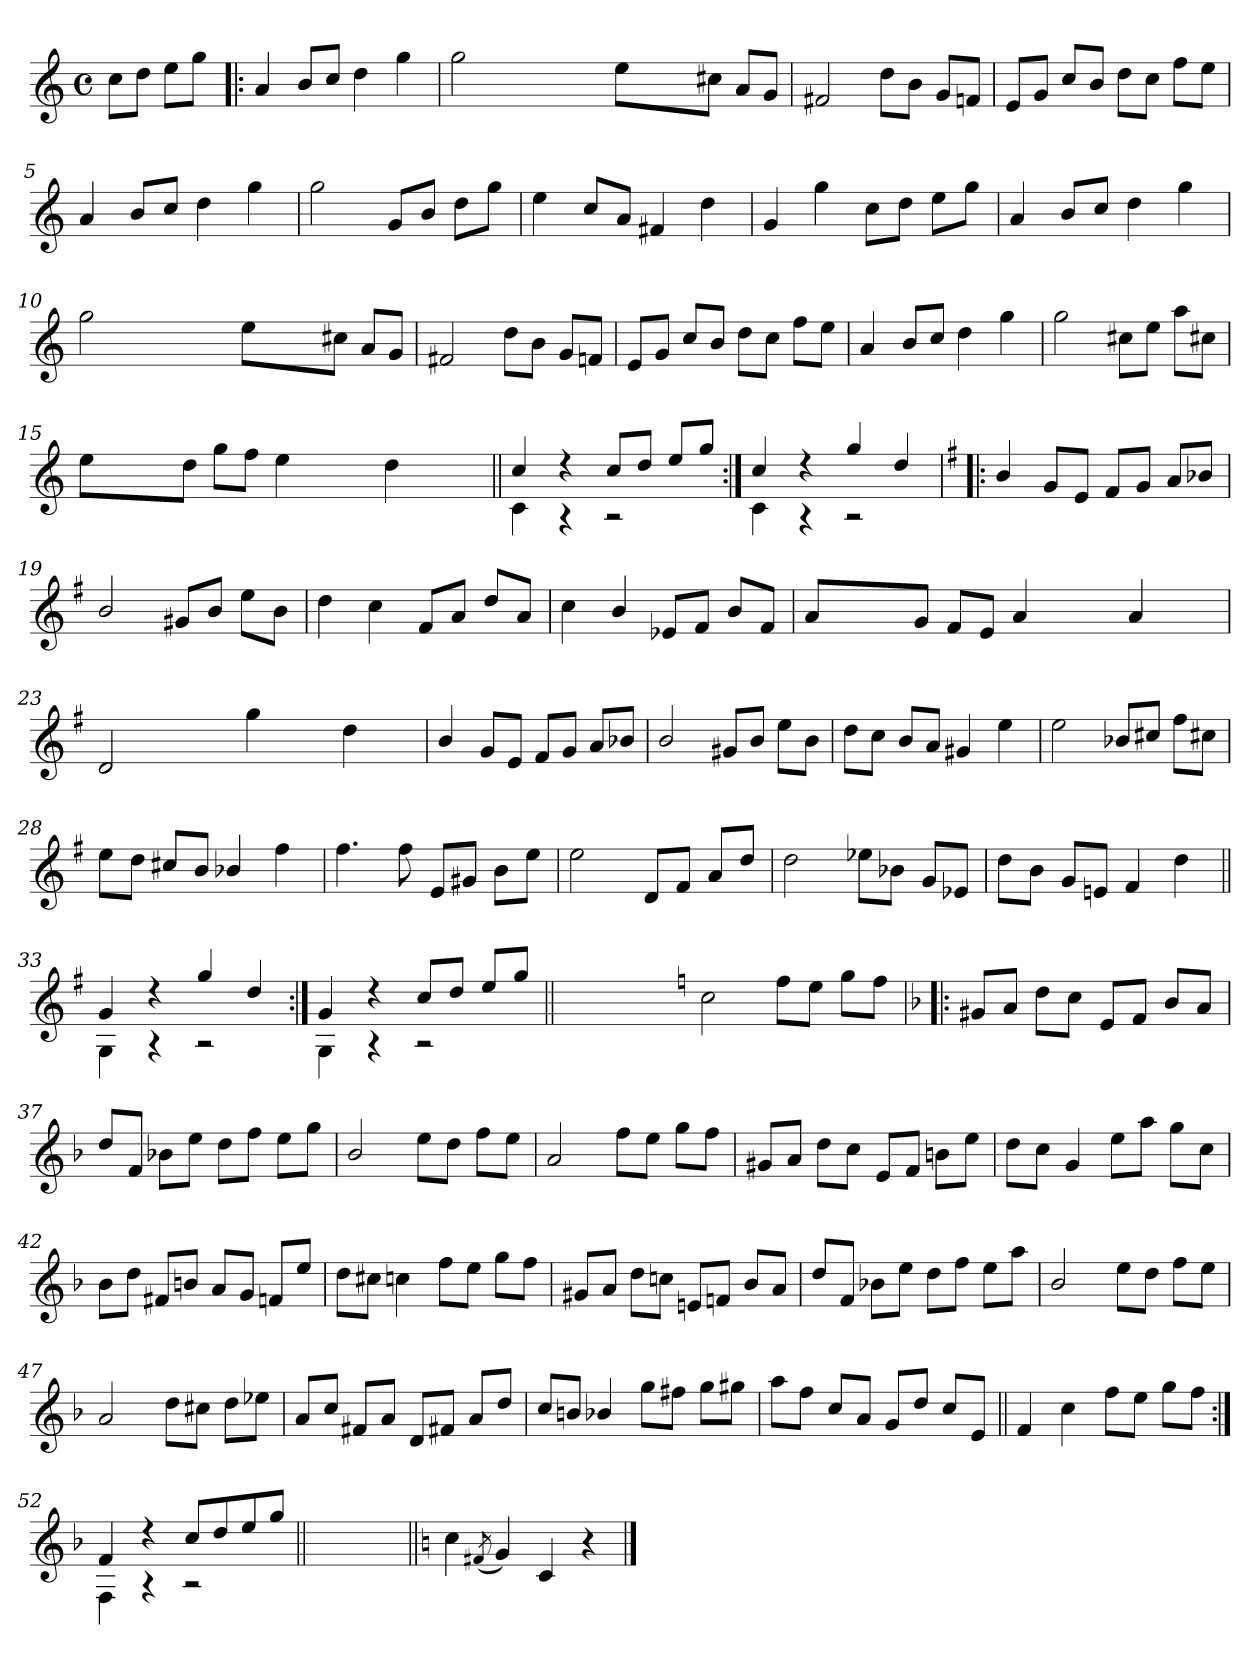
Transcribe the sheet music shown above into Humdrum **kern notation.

**kern
*part1
*staff1
*clefG2
*k[]
*C:
*M4/4
*met(c)
=
8cc\L
8dd\J
8ee\L
8gg\J
=1!|:
4a/
8b/L
8cc/J
4dd\
4gg\
=2
2gg\
4ryy
8ryy
8ryy
8ee\L
2ryy
8cc#X\J
8a/L
8g/J
=3
2f#X/
8dd\L
8b\J
8g/L
8fn/J
!!LO:LB:g=z
=4
8e/L
8g/J
8cc/L
8b/J
8dd\L
8cc\J
8ff\L
8ee\J
=5
4a/
8b/L
8cc/J
4dd\
4gg\
=6
2gg\
8g/L
8b/J
8dd\L
8gg\J
=7
4ee\
8cc/L
8a/J
4f#X/
4dd\
!!LO:LB:g=z
=8
4g/
4gg\
8cc\L
8dd\J
8ee\L
8gg\J
=9
4a/
8b/L
8cc/J
4dd\
4gg\
=10
2gg\
4ryy
8ryy
8ryy
8ee\L
2ryy
8cc#X\J
8a/L
8g/J
=11
2f#X/
8dd\L
8b\J
8g/L
8fn/J
!!LO:LB:g=z
=12
8e/L
8g/J
8cc/L
8b/J
8dd\L
8cc\J
8ff\L
8ee\J
=13
4a/
8b/L
8cc/J
4dd\
4gg\
=14
2gg\
8cc#X\L
8ee\J
8aa\L
8cc#X\J
=15
8ee\L
2ryy
8dd\J
8gg\L
8ff\J
4ee\
8ryy
8ryy
4dd\
8ryy
8ryy
!!LO:LB:g=z
=16||
*^
4cc/	4c\
4rdd	4rA
8cc/L	2rB
8dd/J	.
8ee/L	.
8gg/J	.
=17:|!	=17:|!
4cc/	4c\
4rdd	4rA
4gg/	2rB
4dd/	.
*v	*v
=18!|:
*k[f#]
*G:
4b/
8g/L
8e/J
8f#/L
8g/J
8a/L
8b-X/J
=19
2b/
8g#X/L
8b/J
8ee\L
8b\J
!!LO:LB:g=z
=20
4dd\
4cc\
8f#/L
8a/J
8dd/L
8a/J
=21
4cc\
4b/
8e-X/L
8f#/J
8b/L
8f#/J
=22
8a/L
2ryy
8g/J
8f#/L
8e/J
4a/
8ryy
8ryy
4a/
4ryy
=23
2d/
4ryy
4ryy
4gg\
8ryy
8ryy
4dd\
4ryy
!!LO:LB:g=z
=24
4b/
8g/L
8e/J
8f#/L
8g/J
8a/L
8b-X/J
=25
2b/
8g#X/L
8b/J
8ee\L
8b\J
=26
8dd\L
8cc\J
8b/L
8a/J
4g#X/
4ee\
=27
2ee\
8b-X/L
8cc#X/J
8ff#\L
8cc#X\J
!!LO:LB:g=z
=28
8ee\L
8dd\J
8cc#X/L
8b/J
4b-X/
4ff#\
=29
4.ff#\
8ff#\
8e/L
8g#X/J
8b\L
8ee\J
=30
2ee\
8d/L
8f#/J
8a/L
8dd/J
=31
2dd\
8ee-X\L
8b-X\J
8g/L
8e-X/J
!!LO:LB:g=z
=32
8dd\L
8b\J
8g/L
8en/J
4f#/
4dd\
=33||
*^
4g/	4G\
4rdd	4rG
4gg/	2rA
4dd/	.
=34:|!	=34:|!
4g/	4G\
4rdd	4rG
8cc/L	2rA
8dd/J	.
8ee/L	.
8gg/J	.
*v	*v
=34X341||
1ryy
!!LO:PB:g=z
=35-
*k[]
*C:
2cc\
8ff\L
8ee\J
8gg\L
8ff\J
=36!|:
*k[b-]
*F:
8g#X/L
8a/J
8dd\L
8cc\J
8e/L
8f/J
8b-/L
8a/J
=37
8dd/L
8f/J
8b-X\L
8ee\J
8dd\L
8ff\J
8ee\L
8gg\J
=38
2b-/
8ee\L
8dd\J
8ff\L
8ee\J
!!LO:LB:g=z
=39
2a/
8ff\L
8ee\J
8gg\L
8ff\J
=40
8g#X/L
8a/J
8dd\L
8cc\J
8e/L
8f/J
8bn\L
8ee\J
=41
8dd\L
8cc\J
4g/
8ee\L
8aa\J
8gg\L
8cc\J
=42
8b-\L
8dd\J
8f#X/L
8bn/J
8a/L
8g/J
8fn/L
8ee/J
!!LO:LB:g=z
=43
8dd\L
8cc#X\J
4ccn\
8ff\L
8ee\J
8gg\L
8ff\J
=44
8g#X/L
8a/J
8dd\L
8ccn\J
8en/L
8fn/J
8b-/L
8a/J
=45
8dd/L
8f/J
8b-X\L
8ee\J
8dd\L
8ff\J
8ee\L
8aa\J
=46
2b-/
8ee\L
8dd\J
8ff\L
8ee\J
!!LO:LB:g=z
=47
2a/
8dd\L
8cc#X\J
8dd\L
8ee-X\J
=48
8a/L
8cc/J
8f#X/L
8a/J
8d/L
8f#X/J
8a/L
8dd/J
=49
8cc/L
8bn/J
4b-X/
8gg\L
8ff#X\J
8gg\L
8gg#X\J
=50
8aa\L
8ff\J
8cc/L
8a/J
8g/L
8dd/J
8cc/L
8e/J
!!LO:LB:g=z
=51||
4f/
4cc\
8ff\L
8ee\J
8gg\L
8ff\J
=52:|!
*^
4f/	4F\
4rdd	4rG
8cc/L	2rA
8dd/	.
8ee/	.
8gg/J	.
*v	*v
=52X522||
1ryy
=53||
*k[]
*C:
4cc\
(<8qf#X/
4g/)
4c/
4r
==
*-
